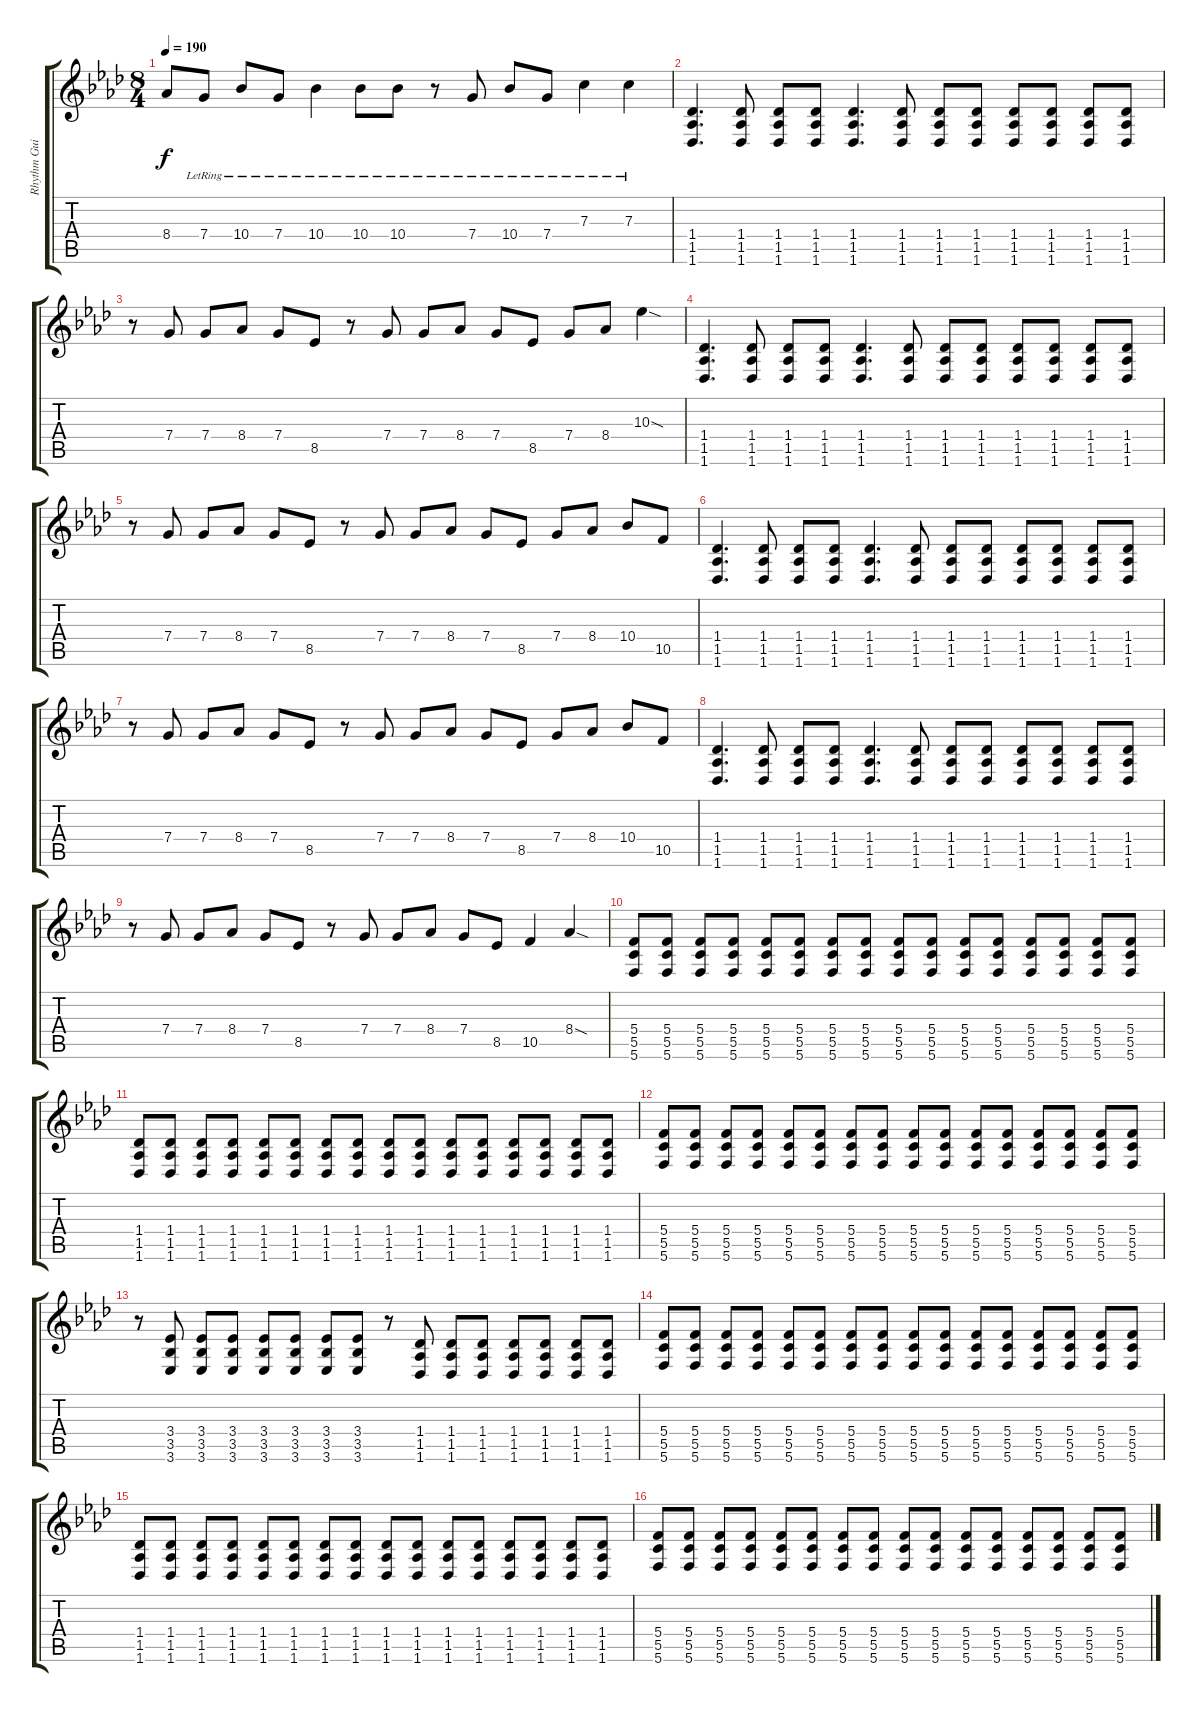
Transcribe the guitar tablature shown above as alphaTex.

\track ("Rhythm Guitar" "Rhythm Gui") {instrument distortionguitar}
\staff {score tabs}
\tuning (D4 A3 F3 C3 G2 C2) {hide}
\ts (8 4)
\tempo 190
\clef g2
\ks ab
8.4{t}.8{dy f} 7.4{lr}.8 10.4{lr}.8 7.4{lr}.8 10.4{lr}.4 10.4{lr}.8 10.4{lr}.8 r.8 7.4{lr}.8 10.4{lr}.8 7.4{lr}.8 7.3{lr}.4 7.3{lr}.4 |
(1.4 1.5 1.6).4{d instrument distortionguitar} (1.4 1.5 1.6).8 (1.4 1.5 1.6).8 (1.4 1.5 1.6).8 (1.4 1.5 1.6).4{d} (1.4 1.5 1.6).8 (1.4 1.5 1.6).8 (1.4 1.5 1.6).8 (1.4 1.5 1.6).8 (1.4 1.5 1.6).8 (1.4 1.5 1.6).8 (1.4 1.5 1.6).8 |
r.8 7.4.8 7.4.8 8.4.8 7.4.8 8.5.8 r.8 7.4.8 7.4.8 8.4.8 7.4.8 8.5.8 7.4.8 8.4.8 10.3{sod}.4 |
(1.4 1.5 1.6).4{d} (1.4 1.5 1.6).8 (1.4 1.5 1.6).8 (1.4 1.5 1.6).8 (1.4 1.5 1.6).4{d} (1.4 1.5 1.6).8 (1.4 1.5 1.6).8 (1.4 1.5 1.6).8 (1.4 1.5 1.6).8 (1.4 1.5 1.6).8 (1.4 1.5 1.6).8 (1.4 1.5 1.6).8 |
r.8 7.4.8 7.4.8 8.4.8 7.4.8 8.5.8 r.8 7.4.8 7.4.8 8.4.8 7.4.8 8.5.8 7.4.8 8.4.8 10.4.8 10.5.8 |
(1.4 1.5 1.6).4{d} (1.4 1.5 1.6).8 (1.4 1.5 1.6).8 (1.4 1.5 1.6).8 (1.4 1.5 1.6).4{d} (1.4 1.5 1.6).8 (1.4 1.5 1.6).8 (1.4 1.5 1.6).8 (1.4 1.5 1.6).8 (1.4 1.5 1.6).8 (1.4 1.5 1.6).8 (1.4 1.5 1.6).8 |
r.8 7.4.8 7.4.8 8.4.8 7.4.8 8.5.8 r.8 7.4.8 7.4.8 8.4.8 7.4.8 8.5.8 7.4.8 8.4.8 10.4.8 10.5.8 |
(1.4 1.5 1.6).4{d} (1.4 1.5 1.6).8 (1.4 1.5 1.6).8 (1.4 1.5 1.6).8 (1.4 1.5 1.6).4{d} (1.4 1.5 1.6).8 (1.4 1.5 1.6).8 (1.4 1.5 1.6).8 (1.4 1.5 1.6).8 (1.4 1.5 1.6).8 (1.4 1.5 1.6).8 (1.4 1.5 1.6).8 |
r.8 7.4.8 7.4.8 8.4.8 7.4.8 8.5.8 r.8 7.4.8 7.4.8 8.4.8 7.4.8 8.5.8 10.5.4 8.4{sod}.4 |
(5.4 5.5 5.6).8 (5.4 5.5 5.6).8 (5.4 5.5 5.6).8 (5.4 5.5 5.6).8 (5.4 5.5 5.6).8 (5.4 5.5 5.6).8 (5.4 5.5 5.6).8 (5.4 5.5 5.6).8 (5.4 5.5 5.6).8 (5.4 5.5 5.6).8 (5.4 5.5 5.6).8 (5.4 5.5 5.6).8 (5.4 5.5 5.6).8 (5.4 5.5 5.6).8 (5.4 5.5 5.6).8 (5.4 5.5 5.6).8 |
(1.4 1.5 1.6).8 (1.4 1.5 1.6).8 (1.4 1.5 1.6).8 (1.4 1.5 1.6).8 (1.4 1.5 1.6).8 (1.4 1.5 1.6).8 (1.4 1.5 1.6).8 (1.4 1.5 1.6).8 (1.4 1.5 1.6).8 (1.4 1.5 1.6).8 (1.4 1.5 1.6).8 (1.4 1.5 1.6).8 (1.4 1.5 1.6).8 (1.4 1.5 1.6).8 (1.4 1.5 1.6).8 (1.4 1.5 1.6).8 |
(5.4 5.5 5.6).8 (5.4 5.5 5.6).8 (5.4 5.5 5.6).8 (5.4 5.5 5.6).8 (5.4 5.5 5.6).8 (5.4 5.5 5.6).8 (5.4 5.5 5.6).8 (5.4 5.5 5.6).8 (5.4 5.5 5.6).8 (5.4 5.5 5.6).8 (5.4 5.5 5.6).8 (5.4 5.5 5.6).8 (5.4 5.5 5.6).8 (5.4 5.5 5.6).8 (5.4 5.5 5.6).8 (5.4 5.5 5.6).8 |
r.8 (3.4 3.5 3.6).8 (3.4 3.5 3.6).8 (3.4 3.5 3.6).8 (3.4 3.5 3.6).8 (3.4 3.5 3.6).8 (3.4 3.5 3.6).8 (3.4 3.5 3.6).8 r.8 (1.4 1.5 1.6).8 (1.4 1.5 1.6).8 (1.4 1.5 1.6).8 (1.4 1.5 1.6).8 (1.4 1.5 1.6).8 (1.4 1.5 1.6).8 (1.4 1.5 1.6).8 |
(5.4 5.5 5.6).8 (5.4 5.5 5.6).8 (5.4 5.5 5.6).8 (5.4 5.5 5.6).8 (5.4 5.5 5.6).8 (5.4 5.5 5.6).8 (5.4 5.5 5.6).8 (5.4 5.5 5.6).8 (5.4 5.5 5.6).8 (5.4 5.5 5.6).8 (5.4 5.5 5.6).8 (5.4 5.5 5.6).8 (5.4 5.5 5.6).8 (5.4 5.5 5.6).8 (5.4 5.5 5.6).8 (5.4 5.5 5.6).8 |
(1.4 1.5 1.6).8 (1.4 1.5 1.6).8 (1.4 1.5 1.6).8 (1.4 1.5 1.6).8 (1.4 1.5 1.6).8 (1.4 1.5 1.6).8 (1.4 1.5 1.6).8 (1.4 1.5 1.6).8 (1.4 1.5 1.6).8 (1.4 1.5 1.6).8 (1.4 1.5 1.6).8 (1.4 1.5 1.6).8 (1.4 1.5 1.6).8 (1.4 1.5 1.6).8 (1.4 1.5 1.6).8 (1.4 1.5 1.6).8 |
(5.4 5.5 5.6).8 (5.4 5.5 5.6).8 (5.4 5.5 5.6).8 (5.4 5.5 5.6).8 (5.4 5.5 5.6).8 (5.4 5.5 5.6).8 (5.4 5.5 5.6).8 (5.4 5.5 5.6).8 (5.4 5.5 5.6).8 (5.4 5.5 5.6).8 (5.4 5.5 5.6).8 (5.4 5.5 5.6).8 (5.4 5.5 5.6).8 (5.4 5.5 5.6).8 (5.4 5.5 5.6).8 (5.4 5.5 5.6).8
